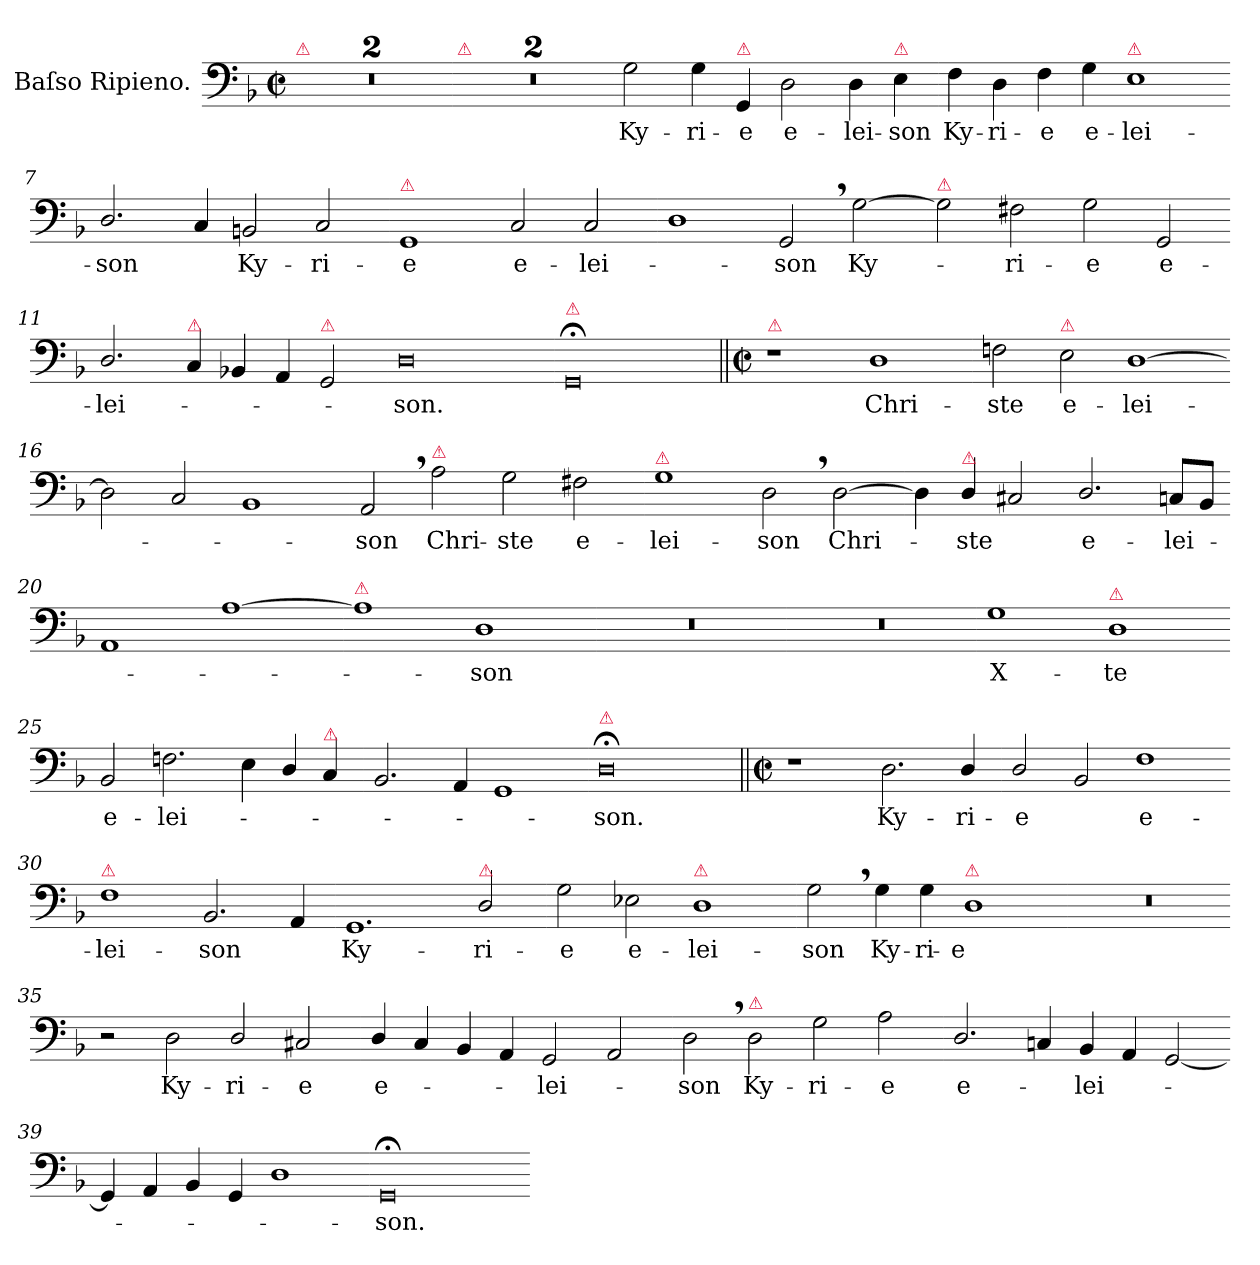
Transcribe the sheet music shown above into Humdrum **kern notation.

**kern	**text
*part1	*part1
*staff1	*staff1
*I"Baſso Ripieno.	*
*clefF4	*
*k[b-]	*
*M2/1	*
*met(c|)	*
=1	=1
!LO:TX:a:color=crimson:t=⚠	!
0r	.
=2-	=2-
0r	.
=3-	=3-
!LO:TX:a:color=crimson:t=⚠	!
0r	.
=4-	=4-
0r	.
=5-	=5-
2G\	Ky-
4G\	-ri-
!LO:TX:a:color=crimson:t=⚠	!
4GG/	-e
2D\	e-
4D\	-lei-
!LO:TX:a:color=crimson:t=⚠	!
4E\	-son
=6-	=6-
!	!LO:LY:i
4F\	Ky-
!	!LO:LY:i
4D\	-ri-
!	!LO:LY:i
4F\	-e
!	!LO:LY:i
4G\	e-
!LO:TX:a:color=crimson:t=⚠	!
!	!LO:LY:i
1E	-lei-
=7-	=7-
!	!LO:LY:i
2.D/	-son
4C/	.
2BBn/	Ky-
2C/	-ri-
=8-	=8-
!LO:TX:a:color=crimson:t=⚠	!
1GG	-e
2C/	e-
2C/	-lei-
=9-	=9-
1D	.
2GG,</	-son
[2G\	Ky-
=10-	=10-
!LO:TX:a:color=crimson:t=⚠	!
2G\]	.
2F#X\	-ri-
2G\	-e
2GG/	e-
=11-	=11-
2.D/	-lei-
!LO:TX:a:color=crimson:t=⚠	!
4C/	.
4BB-X/	.
4AA/	.
!LO:TX:a:color=crimson:t=⚠	!
2GG/	.
=12-	=12-
0D	-son.
=13-	=13-
!LO:TX:a:color=crimson:t=⚠	!
0GG;<	.
=14||	=14||
*M2/1	*
*met(c|)	*
!LO:TX:a:color=crimson:t=⚠	!
1r	.
1D	Chri-
=15-	=15-
2Fn\	-ste
!LO:TX:a:color=crimson:t=⚠	!
2E\	e-
[1D	-lei-
=16-	=16-
2D]	.
2C/	.
1BB-	.
=17-	=17-
2AA,</	-son
!LO:TX:a:color=crimson:t=⚠	!
!	!LO:LY:i
2A\	Chri-
!	!LO:LY:i
2G\	-ste
!	!LO:LY:i
2F#X\	e-
=18-	=18-
!LO:TX:a:color=crimson:t=⚠	!
!	!LO:LY:i
1G	-lei-
!	!LO:LY:i
2D,<\	-son
[2D\	Chri-
=19-	=19-
4D\]	.
!LO:TX:a:color=crimson:t=⚠	!
4D/	-ste
2C#X/	.
2.D/	e-
8Cn/L	-lei-
8BB-/J	.
=20-	=20-
1AA	.
[1A	.
=21-	=21-
!LO:TX:a:color=crimson:t=⚠	!
1A]	.
1D	-son
=22-	=22-
0r	.
=23-	=23-
0r	.
=24-	=24-
1G	X-
!LO:TX:a:color=crimson:t=⚠	!
1D	-te
=25-	=25-
2BB-/	e-
2.Fn\	-lei-
4E\	.
4D/	.
!LO:TX:a:color=crimson:t=⚠	!
4C/	.
=26-	=26-
2.BB-/	.
4AA/	.
1GG	.
=27-	=27-
!LO:TX:a:color=crimson:t=⚠	!
0D;<	-son.
=28||	=28||
*M2/1	*
*met(c|)	*
1r	.
2.D\	Ky-
4D/	-ri-
=29-	=29-
2D/	-e
2BB-/	.
1F	e-
=30-	=30-
!LO:TX:a:color=crimson:t=⚠	!
1F	-lei-
2.BB-/	-son
4AA/	.
=31-	=31-
!	!LO:LY:i
1.GG	Ky-
!LO:TX:a:color=crimson:t=⚠	!
!	!LO:LY:i
2D/	-ri-
=32-	=32-
!	!LO:LY:i
2G\	-e
!	!LO:LY:i
2E-X\	e-
!LO:TX:a:color=crimson:t=⚠	!
!	!LO:LY:i
1D	-lei-
=33-	=33-
!	!LO:LY:i
2G,<\	-son
4G\	Ky-
4G\	-ri-
!LO:TX:a:color=crimson:t=⚠	!
1D	-e
=34-	=34-
0r	.
=35-	=35-
2r	.
2D\	Ky-
2D/	-ri-
2C#X/	-e
=36-	=36-
4D/	e-
4C#/	.
4BB-/	.
4AA/	.
2GG/	-lei-
2AA/	.
=37-	=37-
2D,<\	-son
!LO:TX:a:color=crimson:t=⚠	!
2D\	Ky-
2G\	-ri-
2A\	-e
=38-	=38-
2.D/	e-
4Cn/	.
4BB-/	-lei-
4AA/	.
[2GG/	.
=39-	=39-
4GG/]	.
4AA/	.
4BB-/	.
4GG/	.
1D	.
=40-	=40-
0GG;<	-son.
=-	=-
*-	*-
